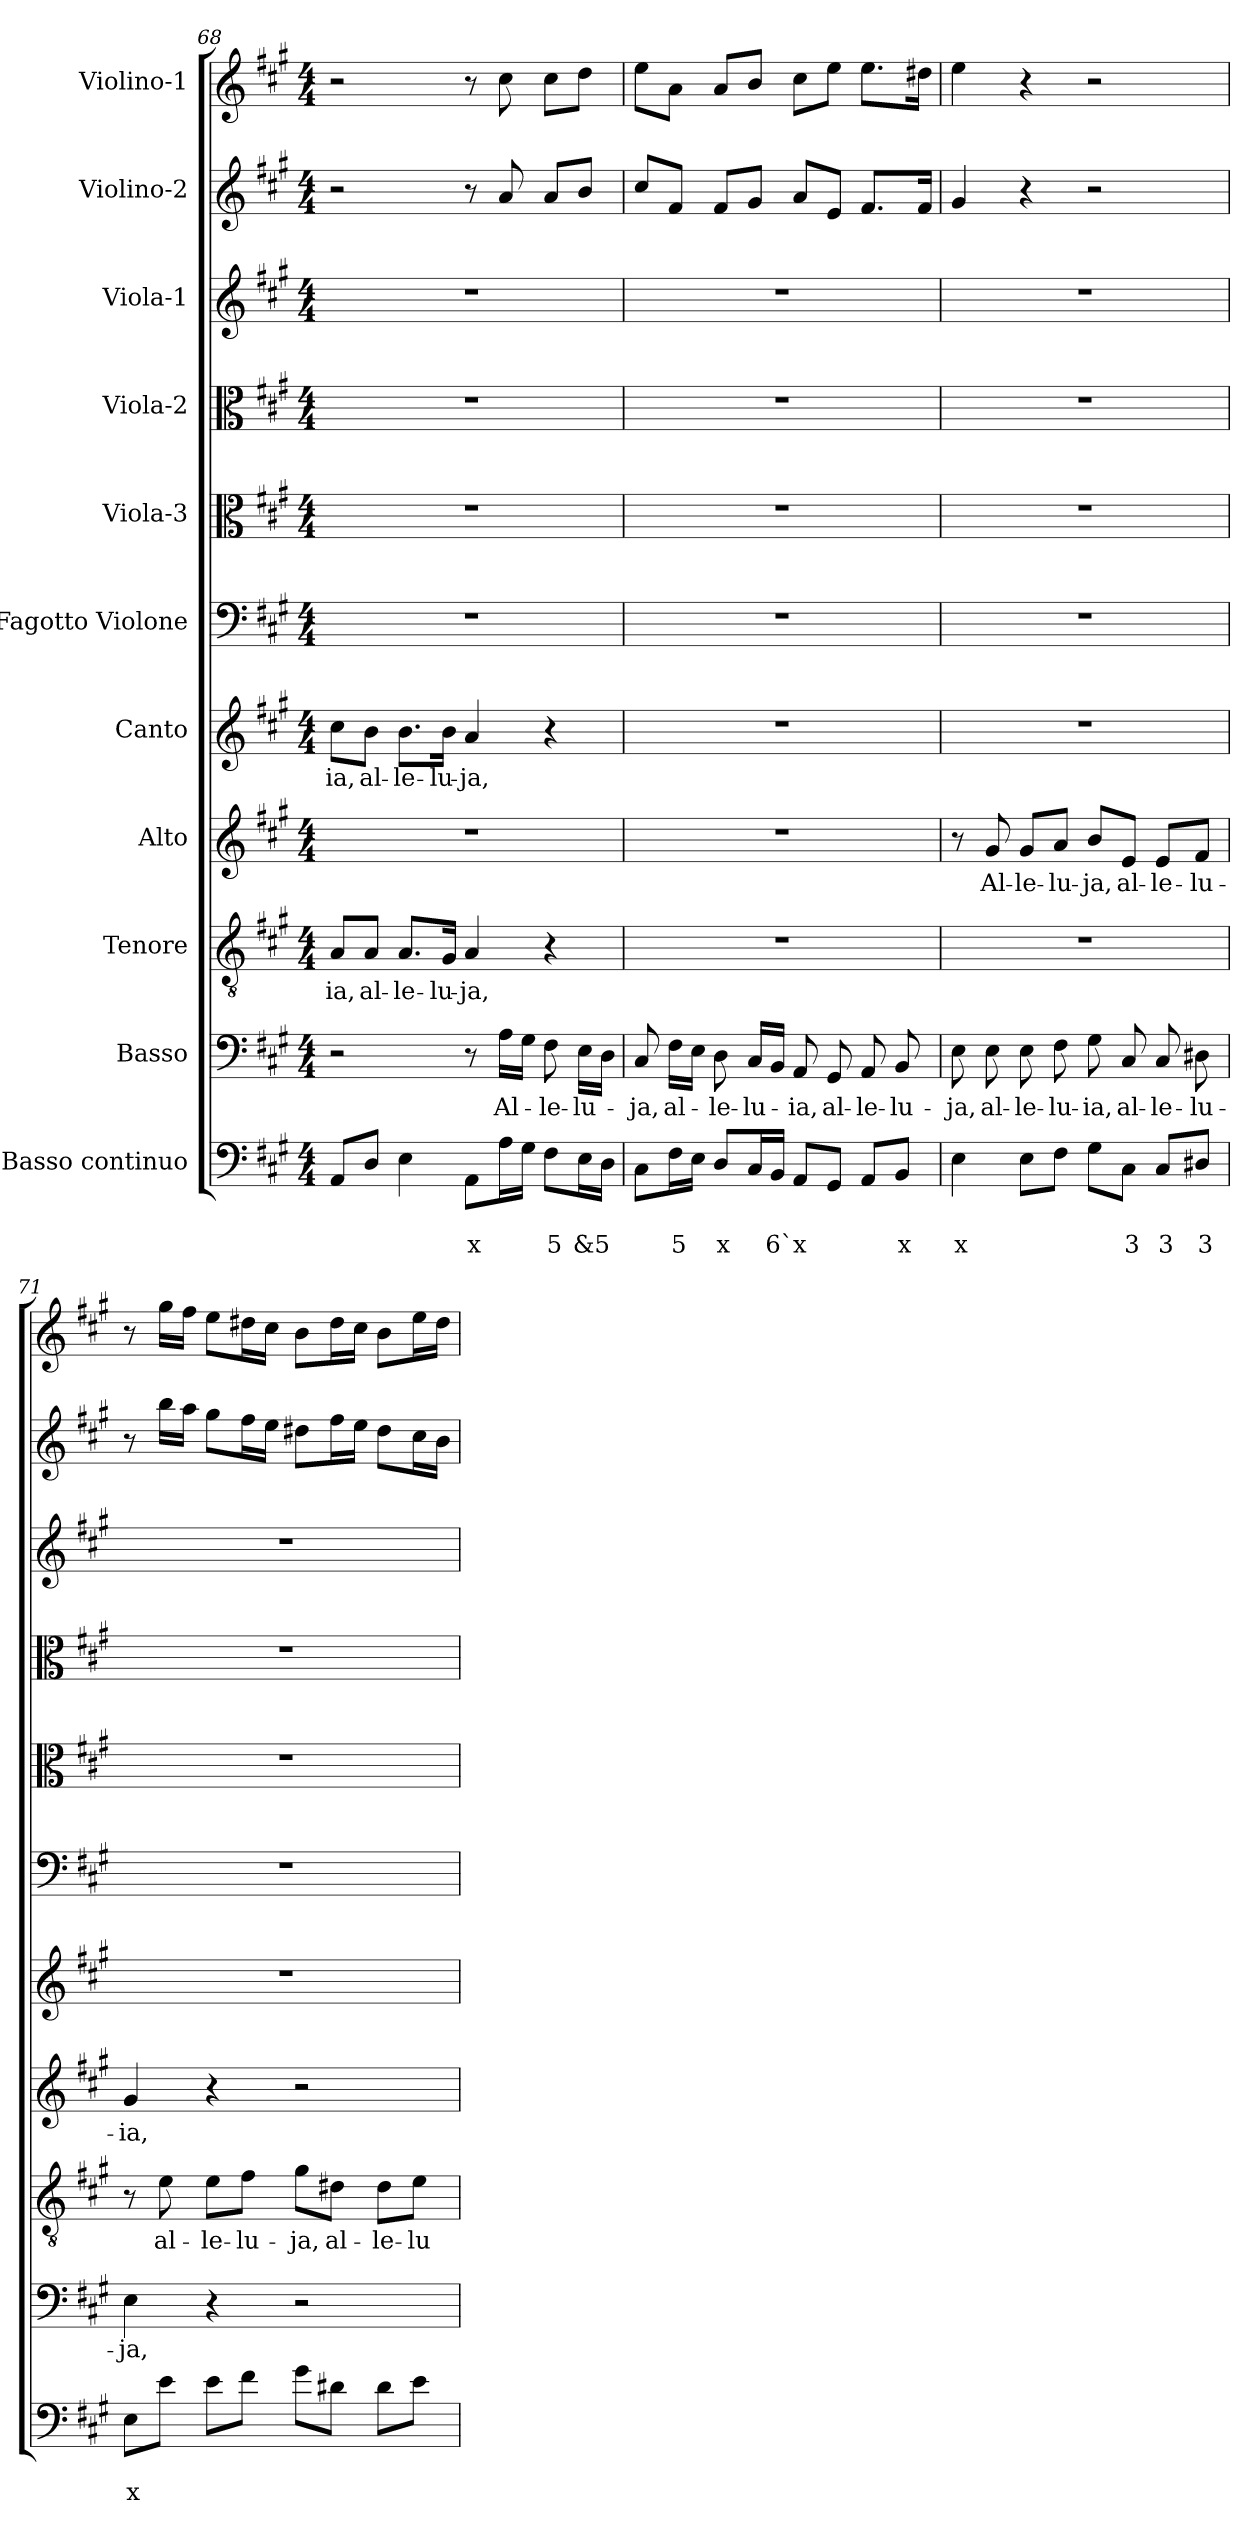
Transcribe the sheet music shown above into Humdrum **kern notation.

**kern	**text	**text	**kern	**text	**kern	**text	**kern	**text	**kern	**text	**kern	**kern	**kern	**kern	**kern	**kern
*part11	*part11	*part11	*part10	*part10	*part9	*part9	*part8	*part8	*part7	*part7	*part6	*part5	*part4	*part3	*part2	*part1
*staff11	*staff11	*staff11	*staff10	*staff10	*staff9	*staff9	*staff8	*staff8	*staff7	*staff7	*staff6	*staff5	*staff4	*staff3	*staff2	*staff1
*I"Basso continuo	*	*	*I"Basso	*	*I"Tenore	*	*I"Alto	*	*I"Canto	*	*I"Fagotto Violone	*I"Viola-3	*I"Viola-2	*I"Viola-1	*I"Violino-2	*I"Violino-1
!!LO:PB:g=z
*clefF4	*	*	*clefF4	*	*clefGv2	*	*clefG2	*	*clefG2	*	*clefF4	*clefC3	*clefC3	*clefG2	*clefG2	*clefG2
*k[f#c#g#]	*	*	*k[f#c#g#]	*	*k[f#c#g#]	*	*k[f#c#g#]	*	*k[f#c#g#]	*	*k[f#c#g#]	*k[f#c#g#]	*k[f#c#g#]	*k[f#c#g#]	*k[f#c#g#]	*k[f#c#g#]
*A:	*	*	*A:	*	*A:	*	*A:	*	*A:	*	*A:	*A:	*A:	*A:	*A:	*A:
*M4/4	*	*	*M4/4	*	*M4/4	*	*M4/4	*	*M4/4	*	*M4/4	*M4/4	*M4/4	*M4/4	*M4/4	*M4/4
=68	=68	=68	=68	=68	=68	=68	=68	=68	=68	=68	=68	=68	=68	=68	=68	=68
!	!	!	!	!	!	!LO:LY:b	!	!	!	!LO:LY:b	!	!	!	!	!	!
8AA/L	.	.	2r	.	8A/L	-ia,	1r	.	8cc#\L	-ia,	1r	1r	1r	1r	2r	2r
!	!	!	!	!	!	!LO:LY:b	!	!	!	!LO:LY:b	!	!	!	!	!	!
8D/J	.	.	.	.	8A/J	al-	.	.	8b\J	al-	.	.	.	.	.	.
!	!	!	!	!	!	!LO:LY:b	!	!	!	!LO:LY:b	!	!	!	!	!	!
4E\	.	.	.	.	8.A/L	-le-	.	.	8.b\L	-le-	.	.	.	.	.	.
!	!	!	!	!	!	!LO:LY:b	!	!	!	!LO:LY:b	!	!	!	!	!	!
.	.	.	.	.	16G#/Jk	-lu-	.	.	16b\Jk	-lu-	.	.	.	.	.	.
!	!	!LO:LY:b	!	!	!	!LO:LY:b	!	!	!	!LO:LY:b	!	!	!	!	!	!
8AA\L	.	x	8r	.	4A/	-ja,	.	.	4a/	-ja,	.	.	.	.	8r	8r
!	!	!	!	!LO:LY:b	!	!	!	!	!	!	!	!	!	!	!	!
16A\L	.	.	16A\LL	Al-	.	.	.	.	.	.	.	.	.	.	8a/	8cc#\
16G#\JJ	.	.	16G#\JJ	.	.	.	.	.	.	.	.	.	.	.	.	.
!	!	!LO:LY:b	!	!LO:LY:b	!	!	!	!	!	!	!	!	!	!	!	!
8F#\L	.	5	8F#\	-le-	4r	.	.	.	4r	.	.	.	.	.	8a/L	8cc#\L
!	!	!LO:LY:b	!	!LO:LY:b	!	!	!	!	!	!	!	!	!	!	!	!
16E\L	.	&5	16E\LL	-lu-	.	.	.	.	.	.	.	.	.	.	8b/J	8dd\J
16D\JJ	.	.	16D\JJ	.	.	.	.	.	.	.	.	.	.	.	.	.
=69	=69	=69	=69	=69	=69	=69	=69	=69	=69	=69	=69	=69	=69	=69	=69	=69
!	!	!	!	!LO:LY:b	!	!	!	!	!	!	!	!	!	!	!	!
8C#\L	.	.	8C#/	-ja,	1r	.	1r	.	1r	.	1r	1r	1r	1r	8cc#/L	8ee\L
!	!	!LO:LY:b	!	!LO:LY:b	!	!	!	!	!	!	!	!	!	!	!	!
16F#\L	.	5	16F#\LL	al-	.	.	.	.	.	.	.	.	.	.	8f#/J	8a\J
16E\JJ	.	.	16E\JJ	.	.	.	.	.	.	.	.	.	.	.	.	.
!	!	!LO:LY:b	!	!LO:LY:b	!	!	!	!	!	!	!	!	!	!	!	!
8D/L	.	x	8D\	-le-	.	.	.	.	.	.	.	.	.	.	8f#/L	8a/L
!	!	!	!	!LO:LY:b	!	!	!	!	!	!	!	!	!	!	!	!
16C#/L	.	.	16C#/LL	-lu-	.	.	.	.	.	.	.	.	.	.	8g#/J	8b/J
!	!	!LO:LY:b	!	!	!	!	!	!	!	!	!	!	!	!	!	!
16BB/JJ	.	6`x	16BB/JJ	.	.	.	.	.	.	.	.	.	.	.	.	.
!	!	!	!	!LO:LY:b	!	!	!	!	!	!	!	!	!	!	!	!
8AA/L	.	.	8AA/	-ia,	.	.	.	.	.	.	.	.	.	.	8a/L	8cc#\L
!	!	!	!	!LO:LY:b	!	!	!	!	!	!	!	!	!	!	!	!
8GG#/J	.	.	8GG#/	al-	.	.	.	.	.	.	.	.	.	.	8e/J	8ee\J
!	!	!	!	!LO:LY:b	!	!	!	!	!	!	!	!	!	!	!	!
8AA/L	.	.	8AA/	-le-	.	.	.	.	.	.	.	.	.	.	8.f#/L	8.ee\L
!	!	!LO:LY:b	!	!LO:LY:b	!	!	!	!	!	!	!	!	!	!	!	!
8BB/J	.	x	8BB/	-lu-	.	.	.	.	.	.	.	.	.	.	.	.
.	.	.	.	.	.	.	.	.	.	.	.	.	.	.	16f#/Jk	16dd#X\Jk
=70	=70	=70	=70	=70	=70	=70	=70	=70	=70	=70	=70	=70	=70	=70	=70	=70
!	!	!LO:LY:b	!	!LO:LY:b	!	!	!	!	!	!	!	!	!	!	!	!
4E\	.	x	8E\	-ja,	1r	.	8r	.	1r	.	1r	1r	1r	1r	4g#/	4ee\
!	!	!	!	!LO:LY:b	!	!	!	!LO:LY:b	!	!	!	!	!	!	!	!
.	.	.	8E\	al-	.	.	8g#/	Al-	.	.	.	.	.	.	.	.
!	!	!	!	!LO:LY:b	!	!	!	!LO:LY:b	!	!	!	!	!	!	!	!
8E\L	.	.	8E\	-le-	.	.	8g#/L	-le-	.	.	.	.	.	.	4r	4r
!	!	!	!	!LO:LY:b	!	!	!	!LO:LY:b	!	!	!	!	!	!	!	!
8F#\J	.	.	8F#\	-lu-	.	.	8a/J	-lu-	.	.	.	.	.	.	.	.
!	!	!	!	!LO:LY:b	!	!	!	!LO:LY:b	!	!	!	!	!	!	!	!
8G#\L	.	.	8G#\	-ia,	.	.	8b/L	-ja,	.	.	.	.	.	.	2r	2r
!	!	!LO:LY:b	!	!LO:LY:b	!	!	!	!LO:LY:b	!	!	!	!	!	!	!	!
8C#\J	.	3	8C#/	al-	.	.	8e/J	al-	.	.	.	.	.	.	.	.
!	!	!LO:LY:b	!	!LO:LY:b	!	!	!	!LO:LY:b	!	!	!	!	!	!	!	!
8C#/L	.	3	8C#/	-le-	.	.	8e/L	-le-	.	.	.	.	.	.	.	.
!	!	!LO:LY:b	!	!LO:LY:b	!	!	!	!LO:LY:b	!	!	!	!	!	!	!	!
8D#X/J	.	3	8D#X\	-lu-	.	.	8f#/J	-lu-	.	.	.	.	.	.	.	.
=71	=71	=71	=71	=71	=71	=71	=71	=71	=71	=71	=71	=71	=71	=71	=71	=71
!	!	!LO:LY:b	!	!LO:LY:b	!	!	!	!LO:LY:b	!	!	!	!	!	!	!	!
8E\L	.	x	4E\	-ja,	8r	.	4g#/	-ia,	1r	.	1r	1r	1r	1r	8r	8r
!	!	!	!	!	!	!LO:LY:b	!	!	!	!	!	!	!	!	!	!
8e\J	.	.	.	.	8e\	al-	.	.	.	.	.	.	.	.	16bb\LL	16gg#\LL
.	.	.	.	.	.	.	.	.	.	.	.	.	.	.	16aa\JJ	16ff#\JJ
!	!	!	!	!	!	!LO:LY:b	!	!	!	!	!	!	!	!	!	!
8e\L	.	.	4r	.	8e\L	-le-	4r	.	.	.	.	.	.	.	8gg#\L	8ee\L
!	!	!	!	!	!	!LO:LY:b	!	!	!	!	!	!	!	!	!	!
8f#\J	.	.	.	.	8f#\J	-lu-	.	.	.	.	.	.	.	.	16ff#\L	16dd#X\L
.	.	.	.	.	.	.	.	.	.	.	.	.	.	.	16ee\JJ	16cc#\JJ
!	!	!	!	!	!	!LO:LY:b	!	!	!	!	!	!	!	!	!	!
8g#\L	.	.	2r	.	8g#\L	-ja,	2r	.	.	.	.	.	.	.	8dd#X\L	8b\L
!	!	!	!	!	!	!LO:LY:b	!	!	!	!	!	!	!	!	!	!
8d#X\J	.	.	.	.	8d#X\J	al-	.	.	.	.	.	.	.	.	16ff#\L	16dd#\L
.	.	.	.	.	.	.	.	.	.	.	.	.	.	.	16ee\JJ	16cc#\JJ
!	!	!	!	!	!	!LO:LY:b	!	!	!	!	!	!	!	!	!	!
8d#\L	.	.	.	.	8d#\L	-le-	.	.	.	.	.	.	.	.	8dd#\L	8b\L
!	!	!	!	!	!	!LO:LY:b	!	!	!	!	!	!	!	!	!	!
8e\J	.	.	.	.	8e\J	-lu-	.	.	.	.	.	.	.	.	16cc#\L	16ee\L
.	.	.	.	.	.	.	.	.	.	.	.	.	.	.	16b\JJ	16dd#\JJ
=	=	=	=	=	=	=	=	=	=	=	=	=	=	=	=	=
*-	*-	*-	*-	*-	*-	*-	*-	*-	*-	*-	*-	*-	*-	*-	*-	*-
